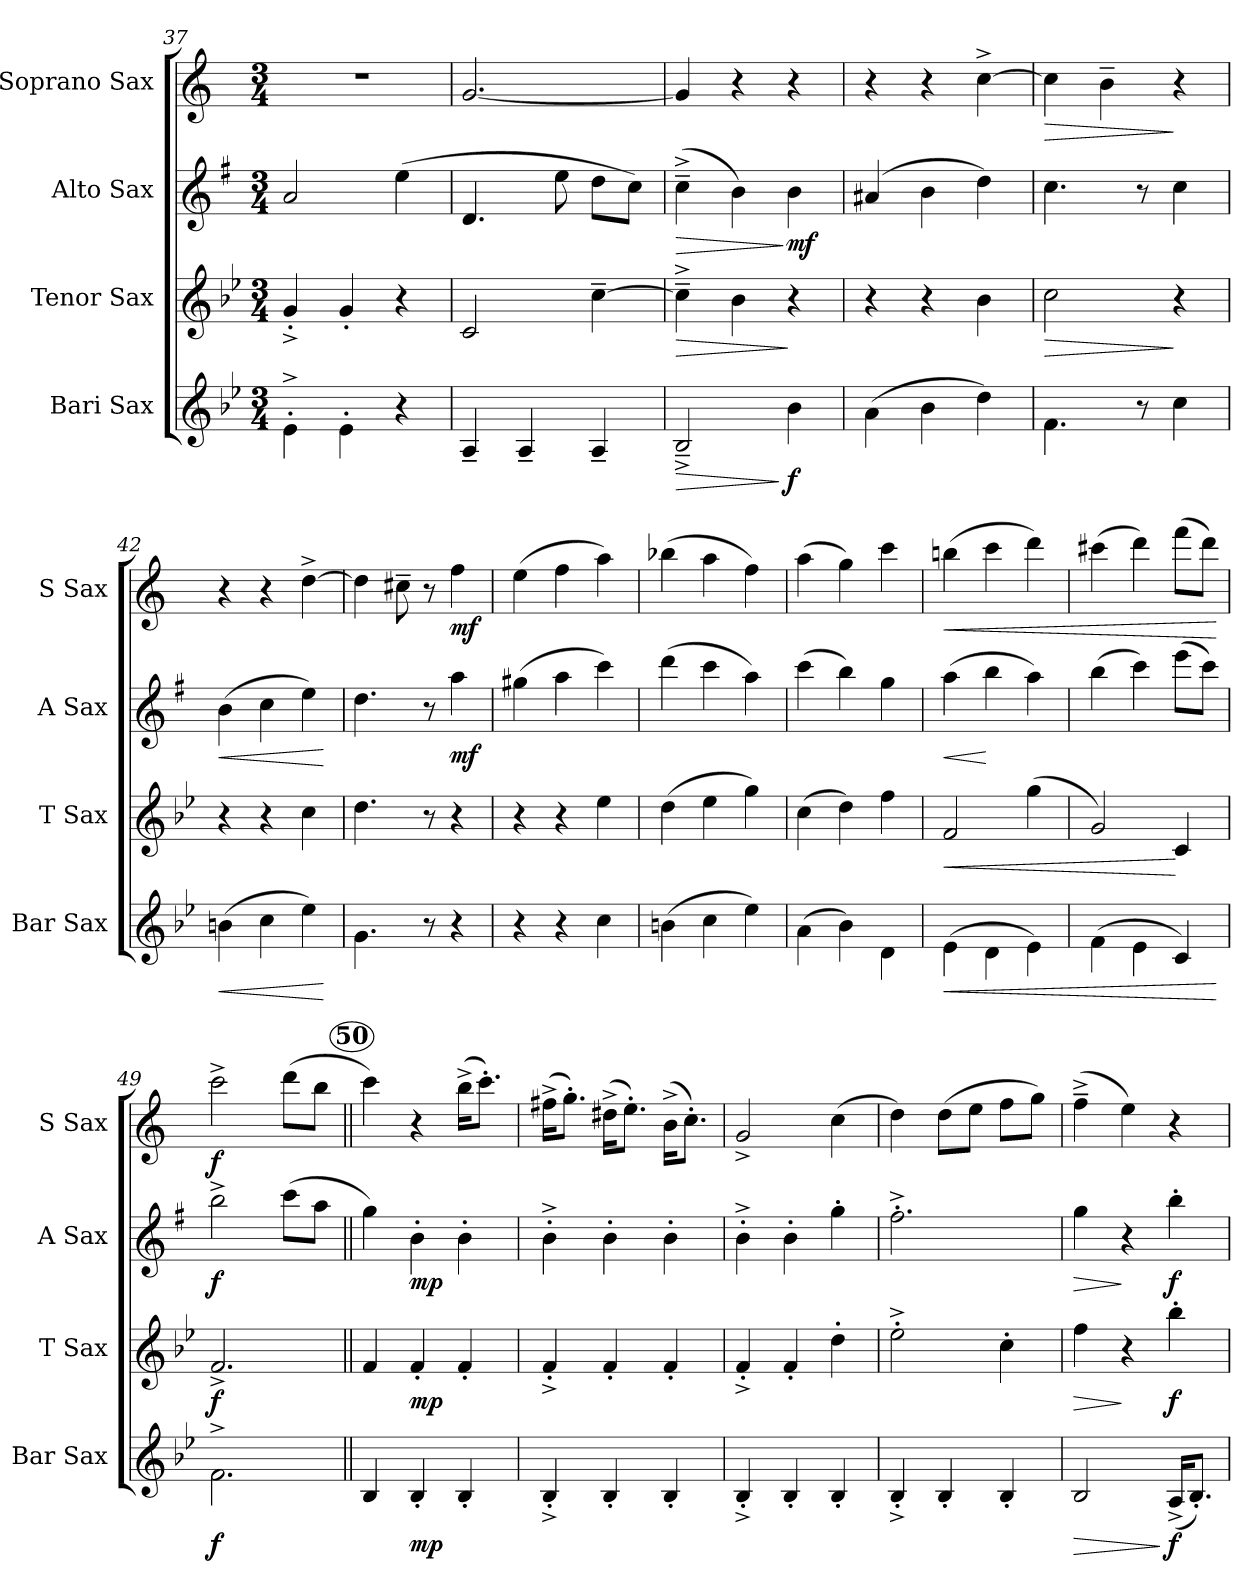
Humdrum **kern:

**kern	**dynam	**kern	**dynam	**kern	**dynam	**kern	**dynam
*part4	*part4	*part3	*part3	*part2	*part2	*part1	*part1
*staff4	*staff4	*staff3	*staff3	*staff2	*staff2	*staff1	*staff1
*I"Bari Sax	*	*I"Tenor Sax	*	*I"Alto Sax	*	*I"Soprano Sax	*
*I'Bar Sax	*	*I'T Sax	*	*I'A Sax	*	*I'S Sax	*
*clefG2	*	*clefG2	*	*clefG2	*	*clefG2	*
*ITrd12c21	*	*ITrd8c14	*	*ITrd5c9	*	*ITrd1c2	*
*k[b-e-]	*	*k[b-e-]	*	*k[b-e-]	*	*k[b-e-]	*
*B-:	*	*B-:	*	*B-:	*	*B-:	*
*M3/4	*	*M3/4	*	*M3/4	*	*M3/4	*
=37	=37	=37	=37	=37	=37	=37	=37
4E-^>'>\	.	4G^<'</	.	2c/	.	2.r	.
4E-'>\	.	4G'</	.	.	.	.	.
4r	.	4r	.	(>4g\	.	.	.
=38	=38	=38	=38	=38	=38	=38	=38
4AA~</	.	2C/	.	4.F/	.	[2.f/	.
4AA~</	.	.	.	.	.	.	.
.	.	.	.	8g\	.	.	.
4AA~</	.	[4c~>\	.	8f\L	.	.	.
.	.	.	.	8e-\J)	.	.	.
=39	=39	=39	=39	=39	=39	=39	=39
!	!LO:HP:b	!	!LO:HP:b	!	!LO:HP:b	!	!
2BB-^<~</	>	4c^>~>\]	>	(>4e-^>~>\	>	4f/]	.
.	.	4B-\	.	4d\)	.	4r	.
!	!LO:DY:n=1:b	!	!	!	!LO:DY:n=1:b	!	!
4B-\	] f	4r	]	4d\	] mf	4r	.
=40	=40	=40	=40	=40	=40	=40	=40
(>4A\	.	4r	.	(4c#X/	.	4r	.
4B-\	.	4r	.	4d\	.	4r	.
4d\)	.	4B-\	.	4f\)	.	[4b-^>\	.
=41	=41	=41	=41	=41	=41	=41	=41
!	!	!	!LO:HP:b	!	!	!	!LO:HP:b
4.F\	.	2c\	>	4.e-\	.	4b-\]	>
.	.	.	.	.	.	4a~>\	.
8r	.	.	.	8r	.	.	.
4c\	.	4r	]	4e-\	.	4r	]
=42	=42	=42	=42	=42	=42	=42	=42
!	!LO:HP:b	!	!	!	!LO:HP:b	!	!
(>4Bn\	<	4r	.	(>4d\	<	4r	.
4c\	.	4r	.	4e-\	.	4r	.
4e-\)	.	4c\	.	4g\)	.	[4cc^>\	.
.	[	.	.	.	[	.	.
=43	=43	=43	=43	=43	=43	=43	=43
4.G\	.	4.d\	.	4.f\	.	4cc\]	.
.	.	.	.	.	.	8bn~>\	.
8r	.	8r	.	8r	.	8r	.
!	!	!	!	!	!LO:DY:b	!	!LO:DY:b
4r	.	4r	.	4cc\	mf	4ee-\	mf
=44	=44	=44	=44	=44	=44	=44	=44
4r	.	4r	.	(>4bn\	.	(>4dd\	.
4r	.	4r	.	4cc\	.	4ee-\	.
4c\	.	4e-\	.	4ee-\)	.	4gg\)	.
=45	=45	=45	=45	=45	=45	=45	=45
(>4Bn\	.	(>4d\	.	(>4ff\	.	(>4aa-X\	.
4c\	.	4e-\	.	4ee-\	.	4gg\	.
4e-\)	.	4g\)	.	4cc\)	.	4ee-\)	.
=46	=46	=46	=46	=46	=46	=46	=46
(>4A\	.	(>4c\	.	(>4ee-\	.	(>4gg\	.
4B-i\)	.	4d\)	.	4dd\)	.	4ff\)	.
4D\	.	4f\	.	4b-\	.	4bb-\	.
=47	=47	=47	=47	=47	=47	=47	=47
!	!LO:HP:b	!	!LO:HP:b	!	!LO:HP:b	!	!LO:HP:b
(>4E-\	<	2F/	<	(>4cc\	<	(>4aan\	<
4D\	.	.	.	4dd\	[	4bb-\	.
4E-\)	.	(>4g\	.	4cc\)	.	4ccc\)	.
=48	=48	=48	=48	=48	=48	=48	=48
(>4F\	.	2G/)	.	(>4dd\	.	(>4bbn\	.
4E-\	.	.	.	4ee-\)	.	4ccc\)	.
4C/)	.	4C/	[	(>8gg\L	.	(>8eee-\L	.
.	.	.	.	8ee-\J)	.	8ccc\J)	.
.	[	.	.	.	.	.	[
=49	=49	=49	=49	=49	=49	=49	=49
!	!LO:DY:b	!	!LO:DY:b	!	!LO:DY:b	!	!LO:DY:b
2.F^>\	f	2.F^</	f	2dd^>\	f	2bb-i^>\	f
.	.	.	.	(>8ee-\L	.	(>8ccc\L	.
.	.	.	.	8cc\J	.	8aa\J	.
!!LO:PB:g=z
!!LO:REH:place=s1:a:B:enc=circle:fs=9.8:t=50
=50||	=50||	=50||	=50||	=50||	=50||	=50||	=50||
4BB-/	.	4F/	.	4b-\)	.	4bb-\)	.
!	!LO:DY:b	!	!LO:DY:b	!	!LO:DY:b	!	!
4BB-'</	mp	4F'</	mp	4d'>\	mp	4r	.
4BB-'</	.	4F'</	.	4d'>\	.	(>16aa^>\KL	.
.	.	.	.	.	.	8.bb-'>\J)	.
=51	=51	=51	=51	=51	=51	=51	=51
4BB-^<'</	.	4F^<'</	.	4d^>'>\	.	(>16een^>\KL	.
.	.	.	.	.	.	8.ff'>\J)	.
4BB-'</	.	4F'</	.	4d'>\	.	(>16cc#X^>\KL	.
.	.	.	.	.	.	8.dd'>\J)	.
4BB-'</	.	4F'</	.	4d'>\	.	(>16a^>\KL	.
.	.	.	.	.	.	8.b-'>\J)	.
=52	=52	=52	=52	=52	=52	=52	=52
4BB-^<'</	.	4F^<'</	.	4d^>'>\	.	2f^</	.
4BB-'</	.	4F'</	.	4d'>\	.	.	.
4BB-'</	.	4d'>\	.	4b-'>\	.	(>4b-\	.
=53	=53	=53	=53	=53	=53	=53	=53
4BB-^<'</	.	2e-^>'>\	.	2.a^>'>\	.	4cc>\)	.
4BB-'</	.	.	.	.	.	(>8cc\L	.
.	.	.	.	.	.	8dd\J	.
4BB-'</	.	4c'>\	.	.	.	8ee-\L	.
.	.	.	.	.	.	8ff\J)	.
=54	=54	=54	=54	=54	=54	=54	=54
!	!LO:HP:b	!	!LO:HP:b	!	!LO:HP:b	!	!
2BB-/	>	4f\	>	4b-\	>	(>4ee-^>~>\	.
.	.	4r	]	4r	]	4dd\)	.
!	!LO:DY:n=1:b	!	!LO:DY:b	!	!LO:DY:b	!	!
(<16AA^</KL	] f	4b-'>\	f	4dd'>\	f	4r	.
8.BB-'</J)	.	.	.	.	.	.	.
=	=	=	=	=	=	=	=
*-	*-	*-	*-	*-	*-	*-	*-
